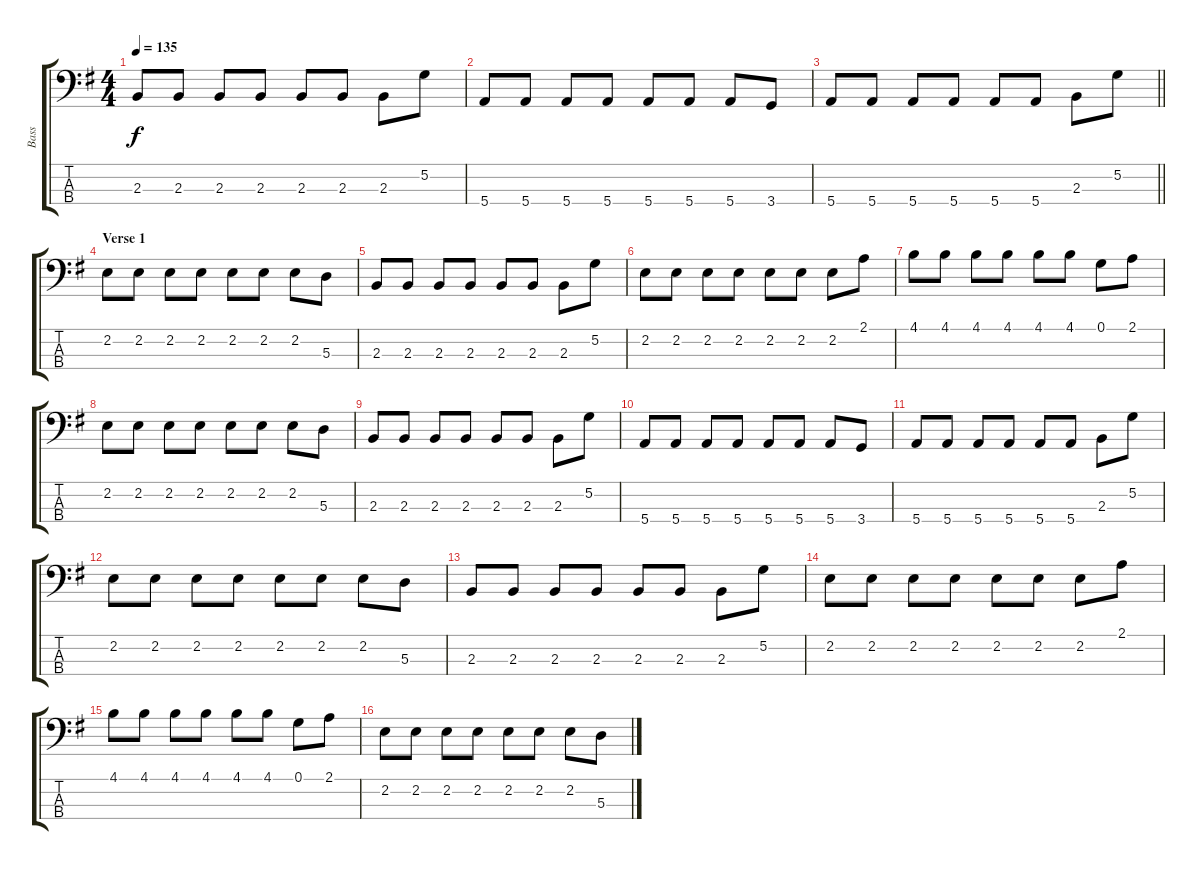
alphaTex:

\track ("Bass" "Bass") {instrument electricbassfinger}
\staff {score tabs}
\tuning (G2 D2 A1 E1) {hide}
\ts (4 4)
\tempo 135
\clef f4
\ks g
2.3.8{dy f} 2.3.8 2.3.8 2.3.8 2.3.8 2.3.8 2.3.8 5.2.8 |
5.4.8 5.4.8 5.4.8 5.4.8 5.4.8 5.4.8 5.4.8 3.4.8 |
\barLineRight lightlight
5.4.8 5.4.8 5.4.8 5.4.8 5.4.8 5.4.8 2.3.8 5.2.8 |
\section ("" "Verse 1")
2.2.8 2.2.8 2.2.8 2.2.8 2.2.8 2.2.8 2.2.8 5.3.8 |
2.3.8 2.3.8 2.3.8 2.3.8 2.3.8 2.3.8 2.3.8 5.2.8 |
2.2.8 2.2.8 2.2.8 2.2.8 2.2.8 2.2.8 2.2.8 2.1.8 |
4.1.8 4.1.8 4.1.8 4.1.8 4.1.8 4.1.8 0.1.8 2.1.8 |
2.2.8 2.2.8 2.2.8 2.2.8 2.2.8 2.2.8 2.2.8 5.3.8 |
2.3.8 2.3.8 2.3.8 2.3.8 2.3.8 2.3.8 2.3.8 5.2.8 |
5.4.8 5.4.8 5.4.8 5.4.8 5.4.8 5.4.8 5.4.8 3.4.8 |
5.4.8 5.4.8 5.4.8 5.4.8 5.4.8 5.4.8 2.3.8 5.2.8 |
2.2.8 2.2.8 2.2.8 2.2.8 2.2.8 2.2.8 2.2.8 5.3.8 |
2.3.8 2.3.8 2.3.8 2.3.8 2.3.8 2.3.8 2.3.8 5.2.8 |
2.2.8 2.2.8 2.2.8 2.2.8 2.2.8 2.2.8 2.2.8 2.1.8 |
4.1.8 4.1.8 4.1.8 4.1.8 4.1.8 4.1.8 0.1.8 2.1.8 |
2.2.8 2.2.8 2.2.8 2.2.8 2.2.8 2.2.8 2.2.8 5.3.8
